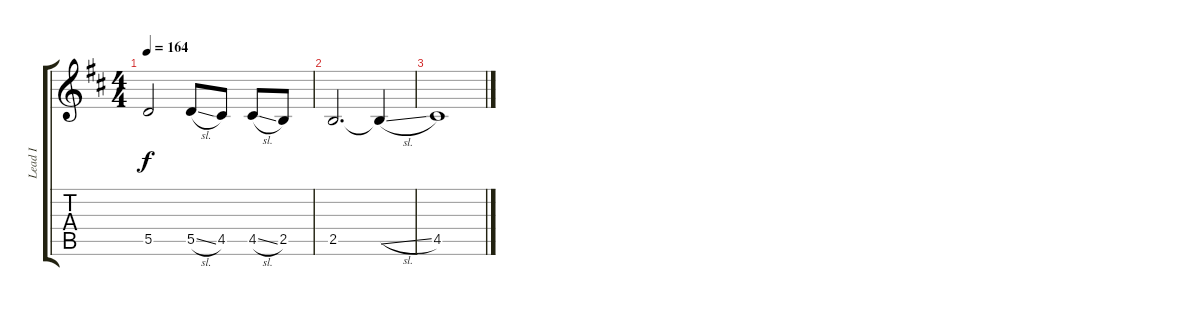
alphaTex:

\track ("Lead I" "Lead I") {instrument overdrivenguitar}
\staff {score tabs}
\tuning (E4 B3 G3 D3 A2 E2) {hide}
\ts (4 4)
\tempo 164
\clef g2
\ks d
5.5{t}.2{dy f} 5.5{sl}.8 4.5.8 4.5{sl}.8 2.5.8 |
2.5.2{d} 2.5{sl t}.4 |
4.5.1
